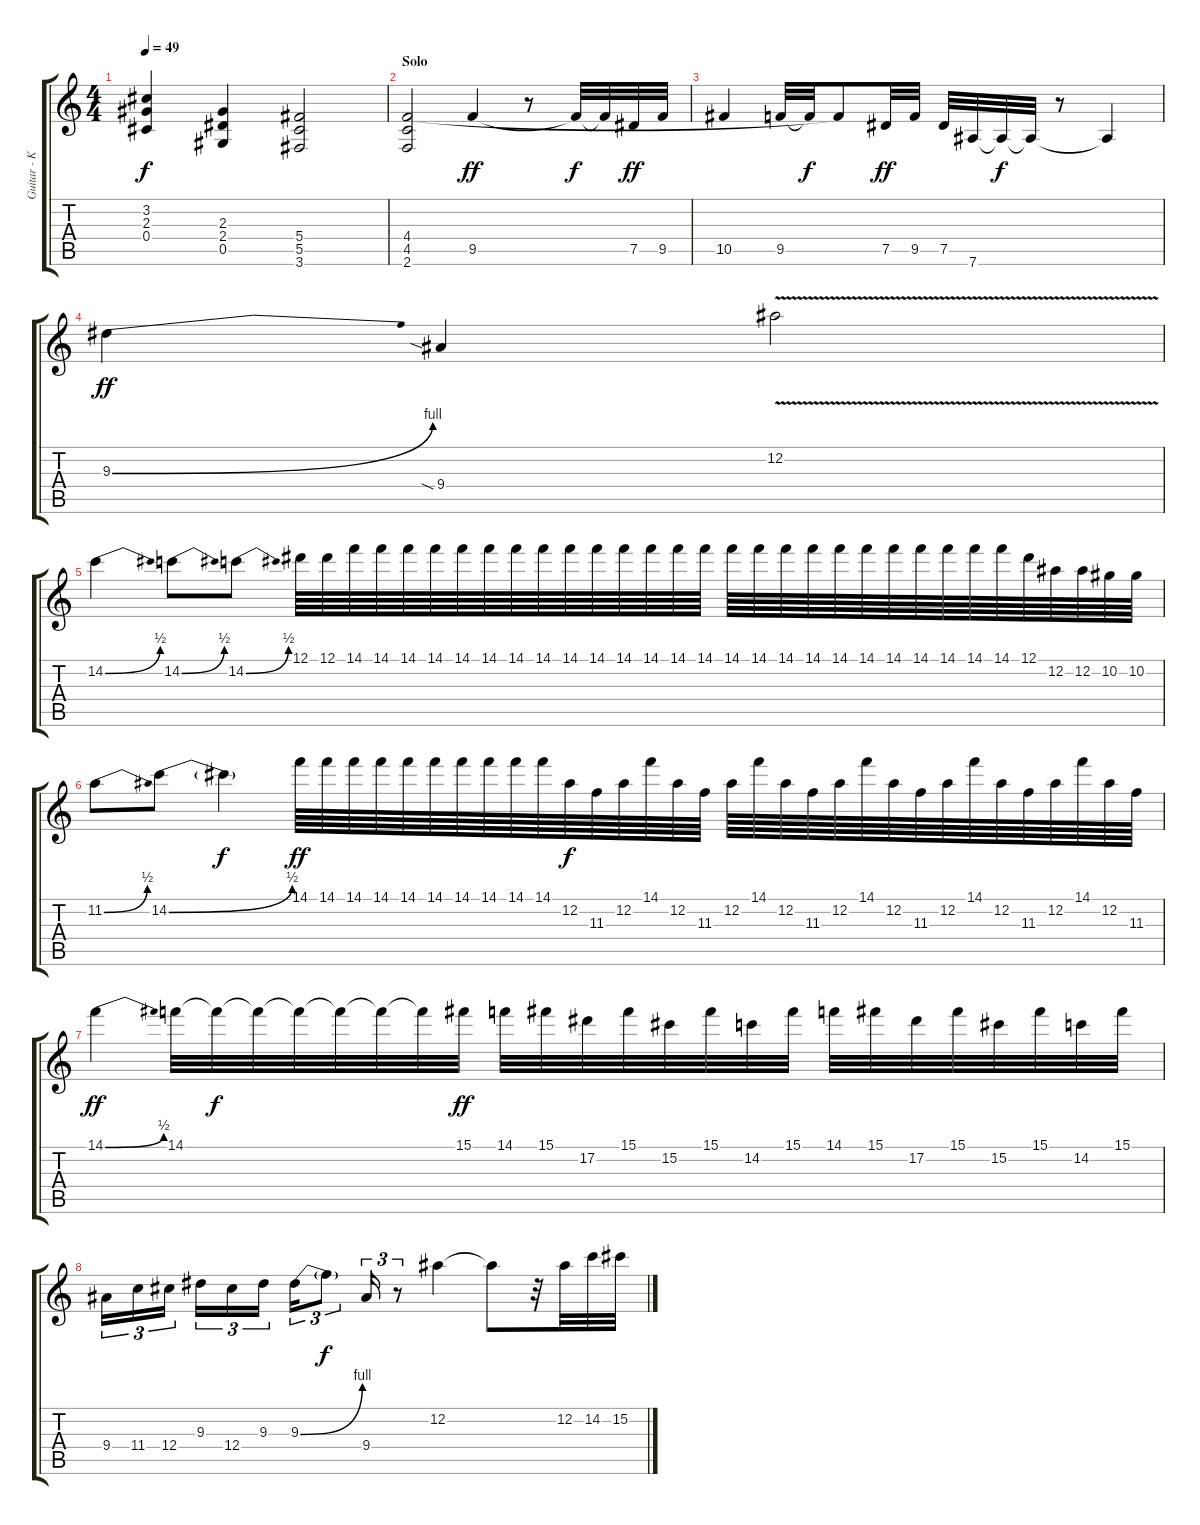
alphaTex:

\track ("Guitar - Kai Hansen" "Guitar - K") {instrument overdrivenguitar}
\staff {score tabs}
\tuning (Eb4 Bb3 Gb3 Db3 Ab2 Eb2) {hide}
\ts (4 4)
\tempo 49
\clef g2
\ks c
(3.2 2.3 0.4).4{dy f} (2.3 2.4 0.5).4 (5.4 5.5 3.6).2 |
\section ("" "Solo")
(4.4 4.5 2.6).2 9.5.4{dy ff} r.8 9.5{t}.32{dy f} 9.5{t}.32 7.5.32{dy ff} 9.5.32 |
10.5.4 9.5.32 9.5{t}.32{dy f} 4.4{t}.8 7.5.32{dy ff} 9.5.32 7.5.32 7.6.32 7.6{t}.32{dy f} 7.6{t}.32 r.8 7.6{t}.4 |
9.3{be (bend 0 0 60 4)}.4{dy ff} 9.4{sia}.4 12.2{v}.2 |
14.2{be (bend 0 0 60 2)}.4 14.2{be (bend 0 0 60 2)}.8 14.2{be (bend 0 0 60 2)}.8 12.1.64 12.1.64 14.1.64 14.1.64 14.1.64 14.1.64 14.1.64 14.1.64 14.1.64 14.1.64 14.1.64 14.1.64 14.1.64 14.1.64 14.1.64 14.1.64 14.1.64 14.1.64 14.1.64 14.1.64 14.1.64 14.1.64 14.1.64 14.1.64 14.1.64 14.1.64 14.1.64 12.1.64 12.2.64 12.2.64 10.2.64 10.2.64 |
11.2{be (bend 0 0 60 2)}.8 14.2{be (bend 0 0 60 2)}.8 14.2{t}.4{dy f} 14.1.64{dy ff} 14.1.64 14.1.64 14.1.64 14.1.64 14.1.64 14.1.64 14.1.64 14.1.64 14.1.64 12.2.64{dy f} 11.3.64 12.2.64 14.1.64 12.2.64 11.3.64 12.2.64 14.1.64 12.2.64 11.3.64 12.2.64 14.1.64 12.2.64 11.3.64 12.2.64 14.1.64 12.2.64 11.3.64 12.2.64 14.1.64 12.2.64 11.3.64 |
14.1{be (bend 0 0 60 2)}.4{dy ff} 14.1.32 14.1{t}.32{dy f} 14.1{t}.32 14.1{t}.32 14.1{t}.32 14.1{t}.32 14.1{t}.32 15.1.32{dy ff} 14.1.32 15.1.32 17.2.32 15.1.32 15.2.32 15.1.32 14.2.32 15.1.32 14.1.32 15.1.32 17.2.32 15.1.32 15.2.32 15.1.32 14.2.32 15.1.32 |
9.4.16{tu (3 2)} 11.4.16{tu (3 2)} 12.4.16{tu (3 2)} 9.3.16{tu (3 2)} 12.4.16{tu (3 2)} 9.3.16{tu (3 2)} 9.3{be (bend 0 0 60 4)}.16{tu (3 2)} 9.3{t}.8{tu (3 2) dy f} 9.4.16{tu (3 2)} r.8{tu (3 2)} 12.2.4 12.2{t}.8 r.32 12.2.32 14.2.32 15.2.32
